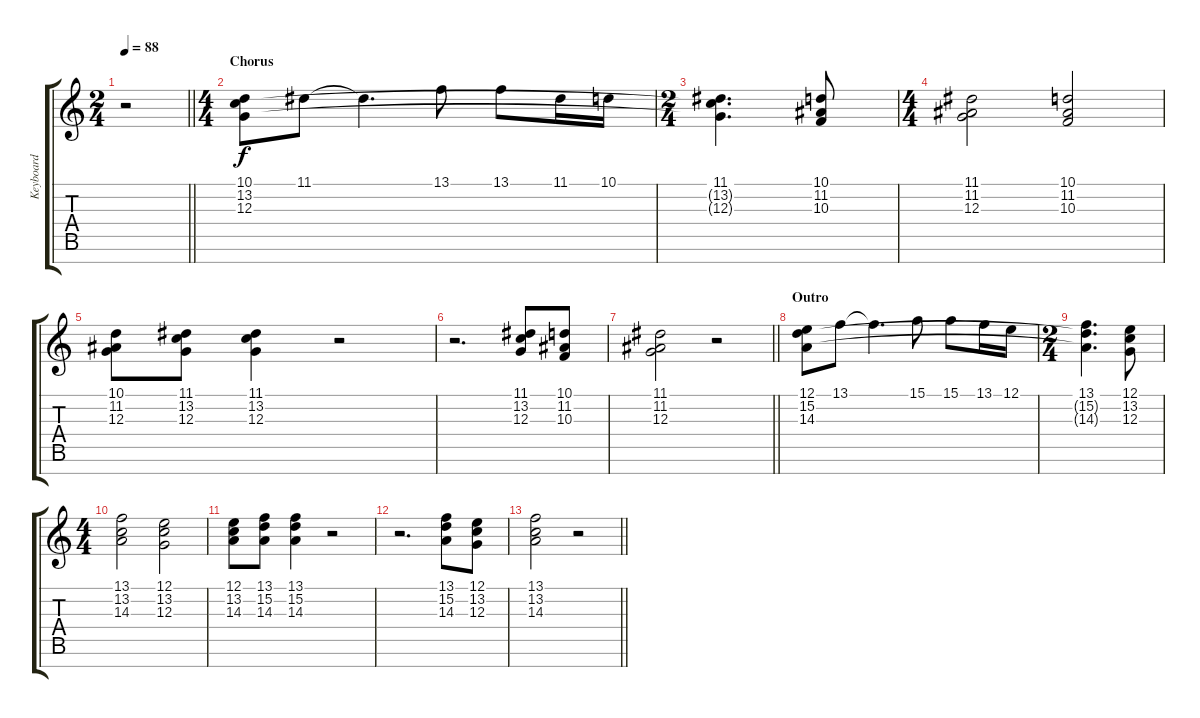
\track ("Keyboard" "Keyboard") {instrument pad2warm}
\staff {score tabs}
\tuning (E4 B3 G3 D3 A2 E2 B1) {hide}
\ts (2 4)
\tempo 88
\clef g2
\barLineRight lightlight
\ks c
r.2{dy f} |
\ts (4 4)
\section ("" "Chorus")
(10.1 13.2 12.3).8 11.1.8 11.1{t}.4{d} 13.1.8 13.1.8 11.1.16 10.1.16 |
\ts (2 4)
(11.1 13.2{t} 12.3{t}).4{d} (10.1 11.2 10.3).8 |
\ts (4 4)
(11.1 11.2 12.3).2 (10.1 11.2 10.3).2 |
(10.1 11.2 12.3).8 (11.1 13.2 12.3).8 (11.1 13.2 12.3).4 r.2 |
r.2{d} (11.1 13.2 12.3).8 (10.1 11.2 10.3).8 |
\barLineRight lightlight
(11.1 11.2 12.3).2 r.2 |
\section ("" "Outro")
(12.1 15.2 14.3).8 13.1.8 13.1{t}.4{d} 15.1.8 15.1.8 13.1.16 12.1.16 |
\ts (2 4)
(13.1 15.2{t} 14.3{t}).4{d} (12.1 13.2 12.3).8 |
\ts (4 4)
(13.1 13.2 14.3).2 (12.1 13.2 12.3).2 |
(12.1 13.2 14.3).8 (13.1 15.2 14.3).8 (13.1 15.2 14.3).4 r.2 |
r.2{d} (13.1 15.2 14.3).8 (12.1 13.2 12.3).8 |
\barLineRight lightlight
(13.1 13.2 14.3).2 r.2
